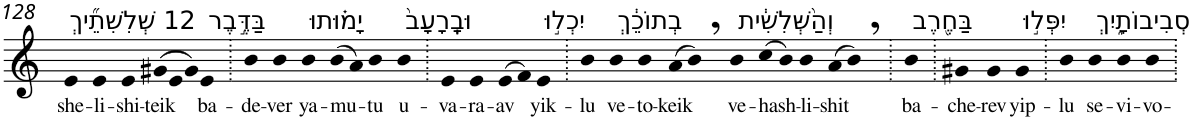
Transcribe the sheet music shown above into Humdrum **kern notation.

**kern	**text
*part1	*part1
*staff1	*staff1
*I"Piano	*
*I'Pno	*
!!LO:PB:g=z
*clefG2	*
*k[]	*
=128	=128
!LO:TX:a:t=12 שְׁלִשִׁתֵ֞יךְ	!
!	!LO:LY:b
4e	she-
!	!LO:LY:b
4e	-li-
!	!LO:LY:b
4e	-shi-
*Xtuplet	*
!	!LO:LY:b
(>12g#X	-teik
12e	.
12g#)	.
!LO:TX:a:t=בַּדֶּ֣בֶר	!
!	!LO:LY:b
4e	ba-
=129.	=129.
!	!LO:LY:b
4b	-de-
!	!LO:LY:b
4b	-ver
!LO:TX:a:t=יָמ֗וּתוּ	!
!	!LO:LY:b
4b	ya-
!	!LO:LY:b
(>8b	-mu-
8a)	.
!	!LO:LY:b
4b	-tu
!LO:TX:a:t=וּבָֽרָעָב֙	!
!	!LO:LY:b
4b	u-
=130.	=130.
!	!LO:LY:b
4e	-va-
!	!LO:LY:b
4e	-ra-
!	!LO:LY:b
(>8e	-av
8f)	.
!LO:TX:a:t=יִכְל֣וּ	!
!	!LO:LY:b
4e	yik-
=131.	=131.
!	!LO:LY:b
4b	-lu
!LO:TX:a:t=בְתוֹכֵ֔ךְ	!
!	!LO:LY:b
4b	ve-
!	!LO:LY:b
4b	-to-
!	!LO:LY:b
(>8a	-keik
8b,)	.
!LO:TX:a:t=וְהַ֨שְּׁלִשִׁ֔ית	!
!	!LO:LY:b
4b	ve-
!	!LO:LY:b
(>8cc	-hash-
8b)	.
!	!LO:LY:b
4b	-li-
!	!LO:LY:b
(>8a	-shit
8b,)	.
=132.	=132.
!LO:TX:a:t=בַּחֶ֖רֶב	!
!	!LO:LY:b
4b	ba-
=133.	=133.
!	!LO:LY:b
4g#X	-che-
!	!LO:LY:b
4g#	-rev
!LO:TX:a:t=יִפְּל֣וּ	!
!	!LO:LY:b
4g#	yip-
=134.	=134.
!	!LO:LY:b
4b	-lu
!LO:TX:a:t=סְבִיבוֹתָ֑יִךְ	!
!	!LO:LY:b
4b	se-
!	!LO:LY:b
4b	-vi-
!	!LO:LY:b
4b	-vo-
=.	=.
*-	*-
